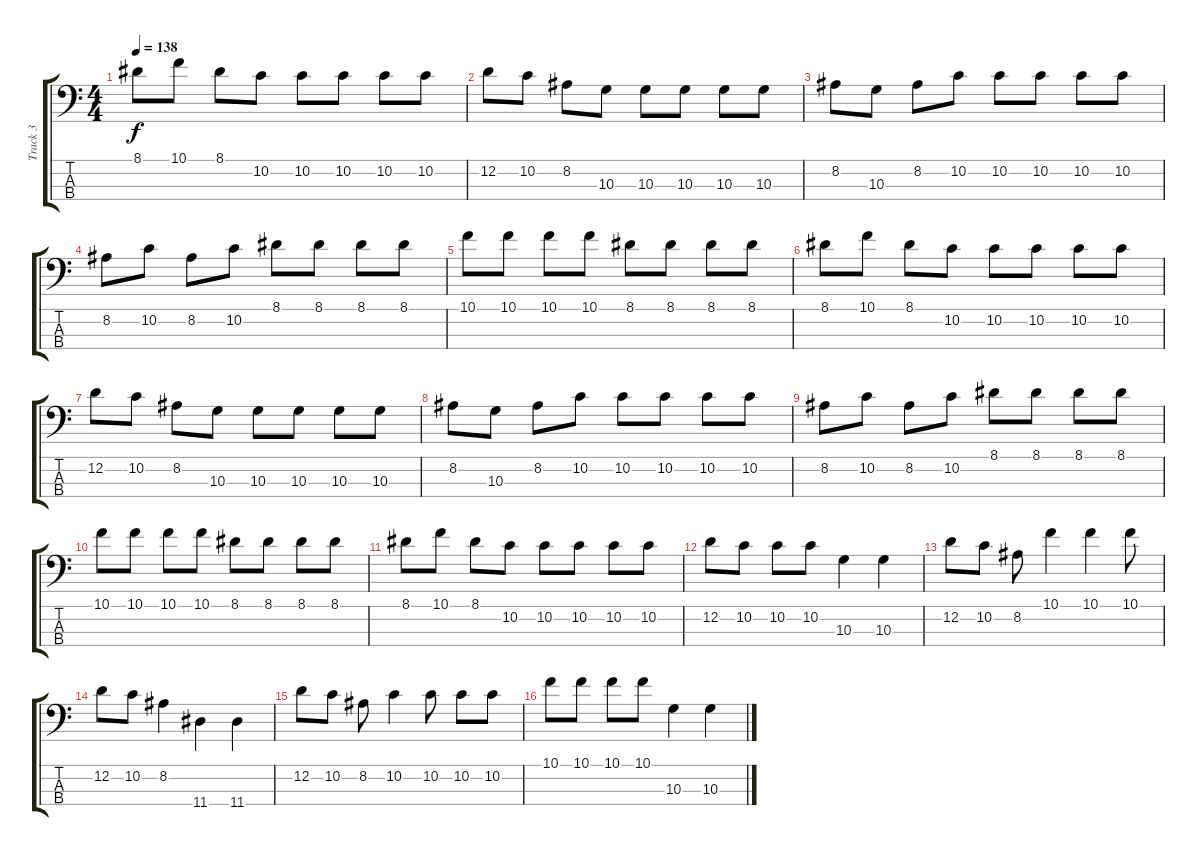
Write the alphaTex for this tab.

\track ("Track 3" "Track 3") {instrument electricbassfinger}
\staff {score tabs}
\tuning (G2 D2 A1 E1) {hide}
\ts (4 4)
\tempo 138
\clef f4
\ks c
8.1.8{dy f} 10.1.8 8.1.8 10.2.8 10.2.8 10.2.8 10.2.8 10.2.8 |
12.2.8 10.2.8 8.2.8 10.3.8 10.3.8 10.3.8 10.3.8 10.3.8 |
8.2.8 10.3.8 8.2.8 10.2.8 10.2.8 10.2.8 10.2.8 10.2.8 |
8.2.8 10.2.8 8.2.8 10.2.8 8.1.8 8.1.8 8.1.8 8.1.8 |
10.1.8 10.1.8 10.1.8 10.1.8 8.1.8 8.1.8 8.1.8 8.1.8 |
8.1.8 10.1.8 8.1.8 10.2.8 10.2.8 10.2.8 10.2.8 10.2.8 |
12.2.8 10.2.8 8.2.8 10.3.8 10.3.8 10.3.8 10.3.8 10.3.8 |
8.2.8 10.3.8 8.2.8 10.2.8 10.2.8 10.2.8 10.2.8 10.2.8 |
8.2.8 10.2.8 8.2.8 10.2.8 8.1.8 8.1.8 8.1.8 8.1.8 |
10.1.8 10.1.8 10.1.8 10.1.8 8.1.8 8.1.8 8.1.8 8.1.8 |
8.1.8 10.1.8 8.1.8 10.2.8 10.2.8 10.2.8 10.2.8 10.2.8 |
12.2.8 10.2.8 10.2.8 10.2.8 10.3.4 10.3.4 |
12.2.8 10.2.8 8.2.8 10.1.4 10.1.4 10.1.8 |
12.2.8 10.2.8 8.2.4 11.4.4 11.4.4 |
12.2.8 10.2.8 8.2.8 10.2.4 10.2.8 10.2.8 10.2.8 |
10.1.8 10.1.8 10.1.8 10.1.8 10.3.4 10.3.4
